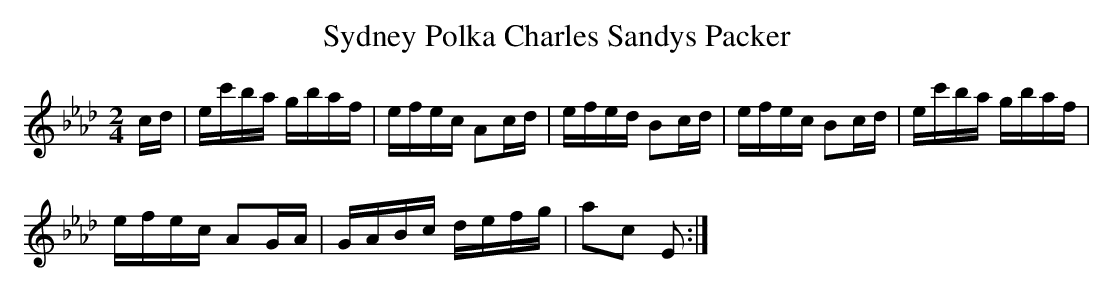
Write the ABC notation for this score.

X:1
T:Sydney Polka Charles Sandys Packer
L:1/16
M:2/4
K:Ab
cd | ec'ba gbaf | efec A2cd | efed B2cd | efec B2cd | ec'ba gbaf |$ efec A2GA | GABc defg |
a2c2 E2 :|
